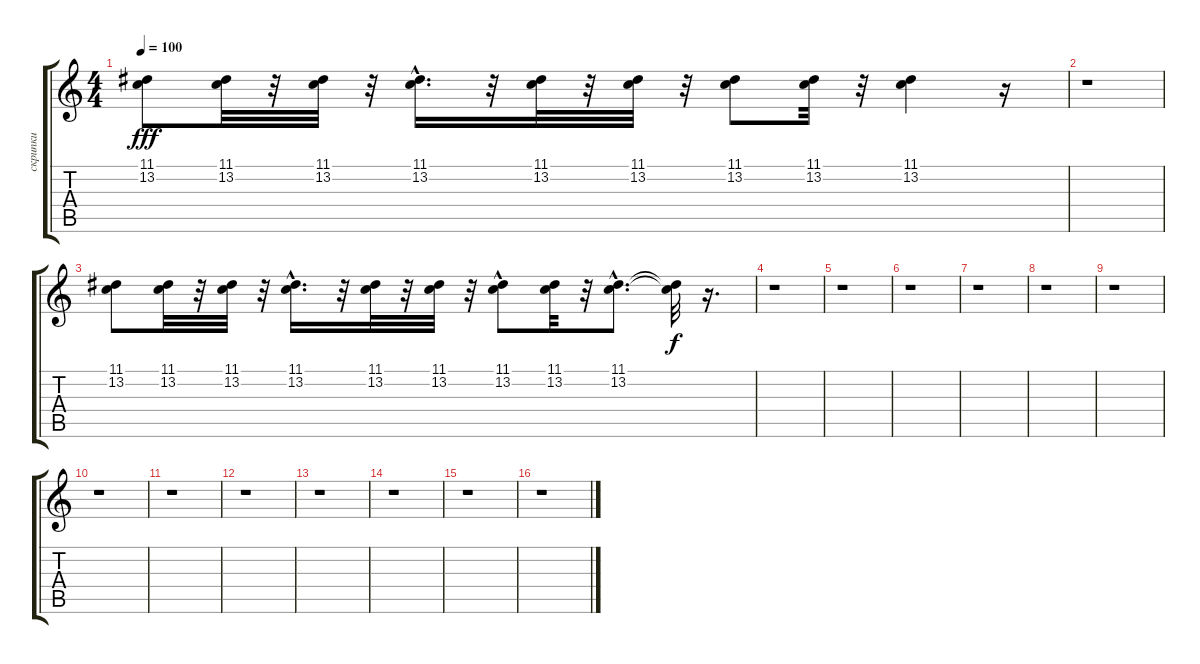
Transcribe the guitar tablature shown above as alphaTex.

\track ("скрипки" "скрипки") {instrument stringensemble2}
\staff {score tabs}
\tuning (E4 B3 G3 D3 A2 E2) {hide}
\ts (4 4)
\tempo 100
\clef g2
\ks c
(11.1 13.2).8{dy fff} (11.1 13.2).32 r.32 (11.1 13.2).32 r.32 (11.1{hac} 13.2{hac}).16{d} r.32 (11.1 13.2).32 r.32 (11.1 13.2).32 r.32 (11.1 13.2).8 (11.1 13.2).32 r.32 (11.1 13.2).4 r.16 |
r.1 |
(11.1 13.2).8 (11.1 13.2).32 r.32 (11.1 13.2).32 r.32 (11.1{hac} 13.2{hac}).16{d} r.32 (11.1 13.2).32 r.32 (11.1 13.2).32 r.32 (11.1 13.2{hac}).8 (11.1 13.2).32 r.32 (11.1{hac} 13.2{hac}).8{d} (11.1{t} 13.2{t}).32{dy f} r.16{d} |
r.1 |
r.1 |
r.1 |
r.1 |
r.1 |
r.1 |
r.1 |
r.1 |
r.1 |
r.1 |
r.1 |
r.1 |
r.1
